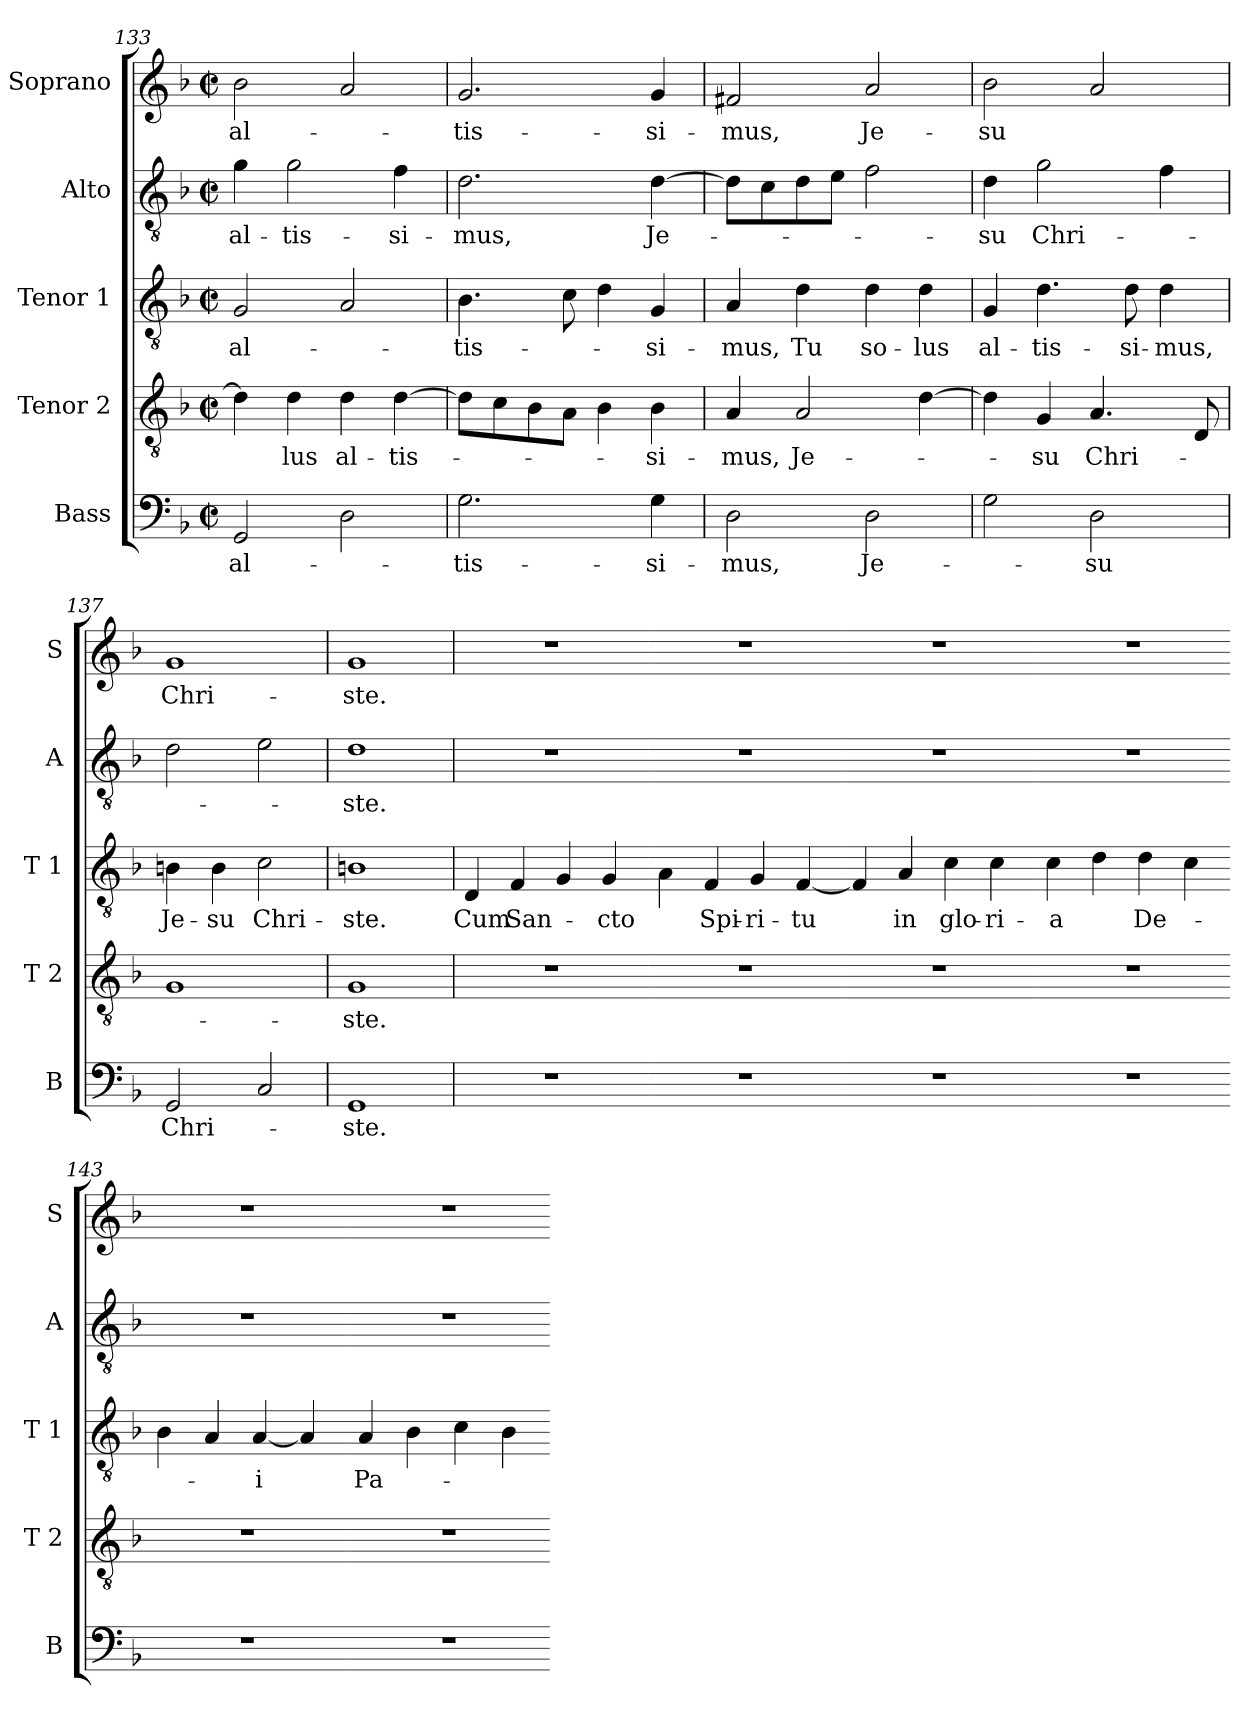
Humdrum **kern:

**kern	**text	**kern	**text	**kern	**text	**kern	**text	**kern	**text
*part5	*part5	*part4	*part4	*part3	*part3	*part2	*part2	*part1	*part1
*staff5	*staff5	*staff4	*staff4	*staff3	*staff3	*staff2	*staff2	*staff1	*staff1
*I"Bass	*	*I"Tenor 2	*	*I"Tenor 1	*	*I"Alto	*	*I"Soprano	*
*I'B	*	*I'T 2	*	*I'T 1	*	*I'A	*	*I'S	*
*clefF4	*	*clefGv2	*	*clefGv2	*	*clefGv2	*	*clefG2	*
*k[b-]	*	*k[b-]	*	*k[b-]	*	*k[b-]	*	*k[b-]	*
*F:	*	*F:	*	*F:	*	*F:	*	*F:	*
*M2/2	*	*M2/2	*	*M2/2	*	*M2/2	*	*M2/2	*
*met(c|)	*	*met(c|)	*	*met(c|)	*	*met(c|)	*	*met(c|)	*
=133	=133	=133	=133	=133	=133	=133	=133	=133	=133
!	!LO:LY:b	!	!	!	!	!	!	!	!
!	!	!	!	!	!LO:LY:b	!	!	!	!
!	!	!	!	!	!	!	!LO:LY:b	!	!
!	!	!	!	!	!	!	!	!	!LO:LY:b
2GG/	al-	4d\]	.	2G/	al-	4g\	al-	2b-\	al-
!	!	!	!LO:LY:b	!	!	!	!	!	!
!	!	!	!	!	!	!	!LO:LY:b	!	!
.	.	4d\	-lus	.	.	2g\	-tis-	.	.
!	!	!	!LO:LY:b	!	!	!	!	!	!
2D\	.	4d\	al-	2A/	.	.	.	2a/	.
!	!	!	!LO:LY:b	!	!	!	!	!	!
!	!	!	!	!	!	!	!LO:LY:b	!	!
.	.	[4d\	-tis-	.	.	4f\	-si-	.	.
=134	=134	=134	=134	=134	=134	=134	=134	=134	=134
!	!LO:LY:b	!	!	!	!	!	!	!	!
!	!	!	!	!	!LO:LY:b	!	!	!	!
!	!	!	!	!	!	!	!LO:LY:b	!	!
!	!	!	!	!	!	!	!	!	!LO:LY:b
2.G\	-tis-	8d\L]	.	4.B-\	-tis-	2.d\	-mus,	2.g/	-tis-
.	.	8c\	.	.	.	.	.	.	.
.	.	8B-\	.	.	.	.	.	.	.
.	.	8A\J	.	8c\	.	.	.	.	.
.	.	4B-\	.	4d\	.	.	.	.	.
!	!LO:LY:b	!	!	!	!	!	!	!	!
!	!	!	!LO:LY:b	!	!	!	!	!	!
!	!	!	!	!	!LO:LY:b	!	!	!	!
!	!	!	!	!	!	!	!LO:LY:b	!	!
!	!	!	!	!	!	!	!	!	!LO:LY:b
4G\	-si-	4B-\	-si-	4G/	-si-	[4d\	Je-	4g/	-si-
=135	=135	=135	=135	=135	=135	=135	=135	=135	=135
!	!LO:LY:b	!	!	!	!	!	!	!	!
!	!	!	!LO:LY:b	!	!	!	!	!	!
!	!	!	!	!	!LO:LY:b	!	!	!	!
!	!	!	!	!	!	!	!	!	!LO:LY:b
2D\	-mus,	4A/	-mus,	4A/	-mus,	8d\L]	.	2f#X/	-mus,
.	.	.	.	.	.	8c\	.	.	.
!	!	!	!LO:LY:b	!	!	!	!	!	!
!	!	!	!	!	!LO:LY:b	!	!	!	!
.	.	2A/	Je-	4d\	Tu	8d\	.	.	.
.	.	.	.	.	.	8e\J	.	.	.
!	!LO:LY:b	!	!	!	!	!	!	!	!
!	!	!	!	!	!LO:LY:b	!	!	!	!
!	!	!	!	!	!	!	!	!	!LO:LY:b
2D\	Je-	.	.	4d\	so-	2f\	.	2a/	Je-
!	!	!	!	!	!LO:LY:b	!	!	!	!
.	.	[4d\	.	4d\	-lus	.	.	.	.
=136	=136	=136	=136	=136	=136	=136	=136	=136	=136
!	!	!	!	!	!LO:LY:b	!	!	!	!
!	!	!	!	!	!	!	!LO:LY:b	!	!
!	!	!	!	!	!	!	!	!	!LO:LY:b
2G\	.	4d\]	.	4G/	al-	4d\	-su	2b-\	-su
!	!	!	!LO:LY:b	!	!	!	!	!	!
!	!	!	!	!	!LO:LY:b	!	!	!	!
!	!	!	!	!	!	!	!LO:LY:b	!	!
.	.	4G/	-su	4.d\	-tis-	2g\	Chri-	.	.
!	!LO:LY:b	!	!	!	!	!	!	!	!
!	!	!	!LO:LY:b	!	!	!	!	!	!
2D\	-su	4.A/	Chri-	.	.	.	.	2a/	.
!	!	!	!	!	!LO:LY:b	!	!	!	!
.	.	.	.	8d\	-si-	.	.	.	.
!	!	!	!	!	!LO:LY:b	!	!	!	!
.	.	.	.	4d\	-mus,	4f\	.	.	.
.	.	8D/	.	.	.	.	.	.	.
!!LO:PB:g=z
=137	=137	=137	=137	=137	=137	=137	=137	=137	=137
!	!LO:LY:b	!	!	!	!	!	!	!	!
!	!	!	!	!	!LO:LY:b	!	!	!	!
!	!	!	!	!	!	!	!	!	!LO:LY:b
2GG/	Chri-	1G	.	4Bn\	Je-	2d\	.	1g	Chri-
!	!	!	!	!	!LO:LY:b	!	!	!	!
.	.	.	.	4B\	-su	.	.	.	.
!	!	!	!	!	!LO:LY:b	!	!	!	!
2C/	.	.	.	2c\	Chri-	2e\	.	.	.
=138	=138	=138	=138	=138	=138	=138	=138	=138	=138
!	!LO:LY:b	!	!	!	!	!	!	!	!
!	!	!	!LO:LY:b	!	!	!	!	!	!
!	!	!	!	!	!LO:LY:b	!	!	!	!
!	!	!	!	!	!	!	!LO:LY:b	!	!
!	!	!	!	!	!	!	!	!	!LO:LY:b
1GG	-ste.	1G	-ste.	1Bn	-ste.	1d	-ste.	1g	-ste.
=139	=139	=139	=139	=139	=139	=139	=139	=139	=139
!	!	!	!	!	!LO:LY:b	!	!	!	!
1r	.	1r	.	4D/	Cum	1r	.	1r	.
!	!	!	!	!	!LO:LY:b	!	!	!	!
.	.	.	.	4F/	San-	.	.	.	.
.	.	.	.	4G/	.	.	.	.	.
!	!	!	!	!	!LO:LY:b	!	!	!	!
.	.	.	.	4G/	-cto	.	.	.	.
=140-	=140-	=140-	=140-	=140-	=140-	=140-	=140-	=140-	=140-
1r	.	1r	.	4A\	.	1r	.	1r	.
!	!	!	!	!	!LO:LY:b	!	!	!	!
.	.	.	.	4F/	Spi-	.	.	.	.
!	!	!	!	!	!LO:LY:b	!	!	!	!
.	.	.	.	4G/	-ri-	.	.	.	.
!	!	!	!	!	!LO:LY:b	!	!	!	!
.	.	.	.	[4F/	-tu	.	.	.	.
=141-	=141-	=141-	=141-	=141-	=141-	=141-	=141-	=141-	=141-
1r	.	1r	.	4F/]	.	1r	.	1r	.
!	!	!	!	!	!LO:LY:b	!	!	!	!
.	.	.	.	4A/	in	.	.	.	.
!	!	!	!	!	!LO:LY:b	!	!	!	!
.	.	.	.	4c\	glo-	.	.	.	.
!	!	!	!	!	!LO:LY:b	!	!	!	!
.	.	.	.	4c\	-ri-	.	.	.	.
=142-	=142-	=142-	=142-	=142-	=142-	=142-	=142-	=142-	=142-
!	!	!	!	!	!LO:LY:b	!	!	!	!
1r	.	1r	.	4c\	-a	1r	.	1r	.
.	.	.	.	4d\	.	.	.	.	.
!	!	!	!	!	!LO:LY:b	!	!	!	!
.	.	.	.	4d\	De-	.	.	.	.
.	.	.	.	4c\	.	.	.	.	.
=143-	=143-	=143-	=143-	=143-	=143-	=143-	=143-	=143-	=143-
1r	.	1r	.	4B-\	.	1r	.	1r	.
.	.	.	.	4A/	.	.	.	.	.
!	!	!	!	!	!LO:LY:b	!	!	!	!
.	.	.	.	[4A/	-i	.	.	.	.
.	.	.	.	4A/]	.	.	.	.	.
!!LO:LB:g=z
=144-	=144-	=144-	=144-	=144-	=144-	=144-	=144-	=144-	=144-
!	!	!	!	!	!LO:LY:b	!	!	!	!
1r	.	1r	.	4A/	Pa-	1r	.	1r	.
.	.	.	.	4B-\	.	.	.	.	.
.	.	.	.	4c\	.	.	.	.	.
.	.	.	.	4B-\	.	.	.	.	.
=-	=-	=-	=-	=-	=-	=-	=-	=-	=-
*-	*-	*-	*-	*-	*-	*-	*-	*-	*-
